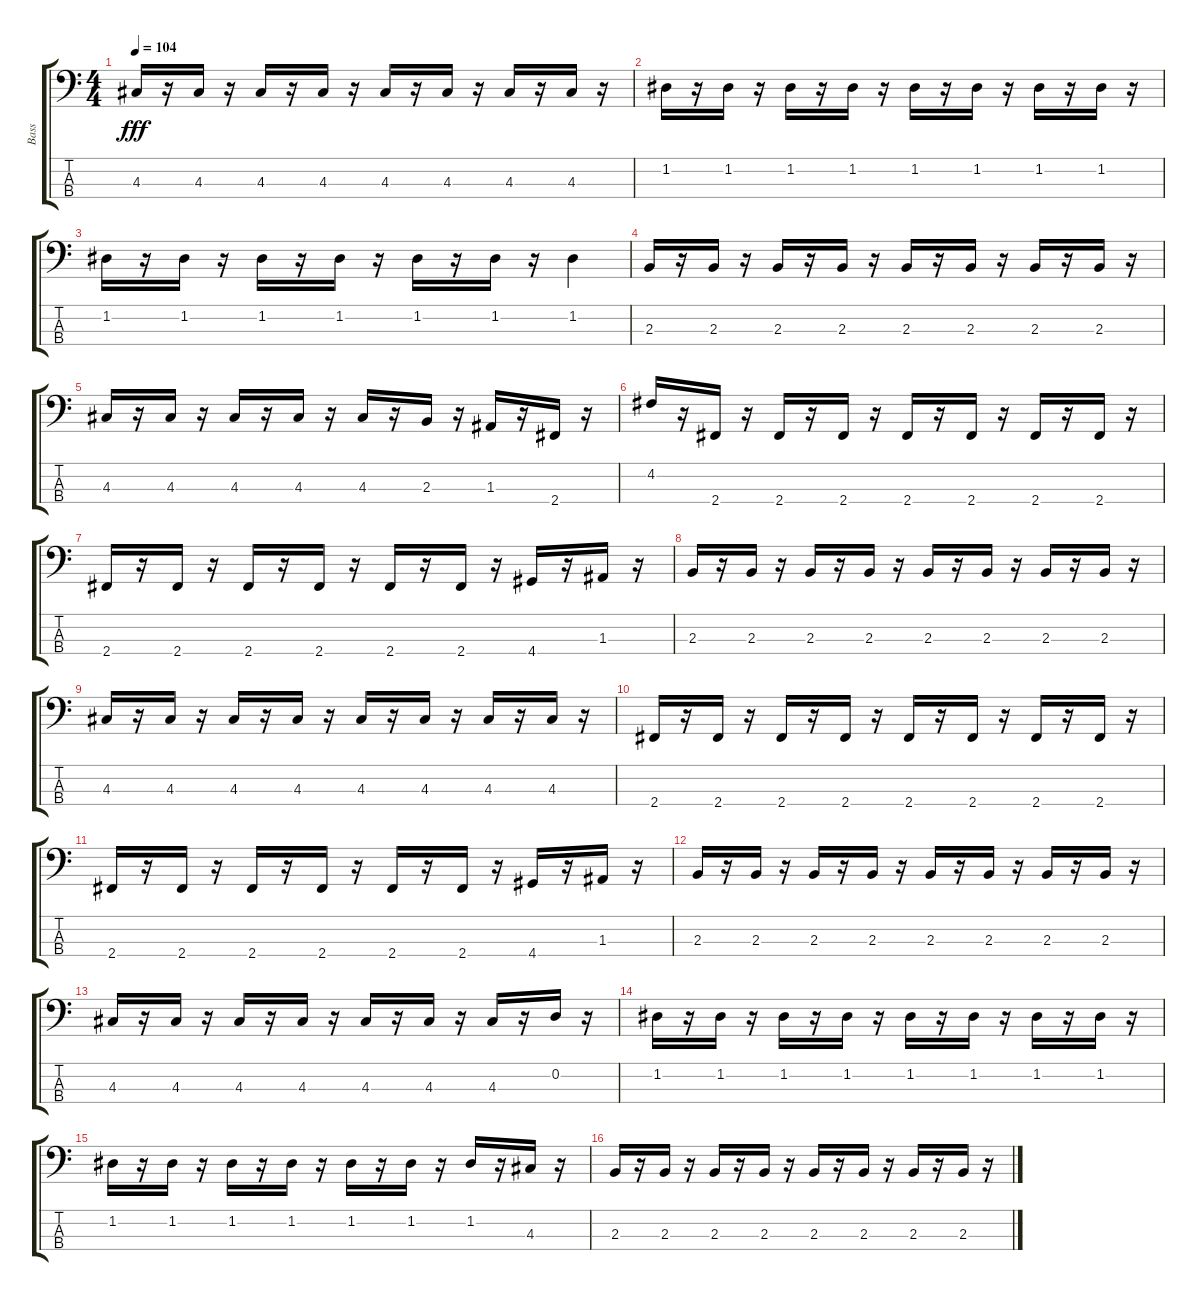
\track ("Bass" "Bass") {instrument electricbasspick}
\staff {score tabs}
\tuning (G2 D2 A1 E1) {hide}
\ts (4 4)
\tempo 104
\clef f4
\ks c
4.3.16{dy fff} r.16 4.3.16 r.16 4.3.16 r.16 4.3.16 r.16 4.3.16 r.16 4.3.16 r.16 4.3.16 r.16 4.3.16 r.16 |
1.2.16 r.16 1.2.16 r.16 1.2.16 r.16 1.2.16 r.16 1.2.16 r.16 1.2.16 r.16 1.2.16 r.16 1.2.16 r.16 |
1.2.16 r.16 1.2.16 r.16 1.2.16 r.16 1.2.16 r.16 1.2.16 r.16 1.2.16 r.16 1.2.4 |
2.3.16 r.16 2.3.16 r.16 2.3.16 r.16 2.3.16 r.16 2.3.16 r.16 2.3.16 r.16 2.3.16 r.16 2.3.16 r.16 |
4.3.16 r.16 4.3.16 r.16 4.3.16 r.16 4.3.16 r.16 4.3.16 r.16 2.3.16 r.16 1.3.16 r.16 2.4.16 r.16 |
4.2.16 r.16 2.4.16 r.16 2.4.16 r.16 2.4.16 r.16 2.4.16 r.16 2.4.16 r.16 2.4.16 r.16 2.4.16 r.16 |
2.4.16 r.16 2.4.16 r.16 2.4.16 r.16 2.4.16 r.16 2.4.16 r.16 2.4.16 r.16 4.4.16 r.16 1.3.16 r.16 |
2.3.16 r.16 2.3.16 r.16 2.3.16 r.16 2.3.16 r.16 2.3.16 r.16 2.3.16 r.16 2.3.16 r.16 2.3.16 r.16 |
4.3.16 r.16 4.3.16 r.16 4.3.16 r.16 4.3.16 r.16 4.3.16 r.16 4.3.16 r.16 4.3.16 r.16 4.3.16 r.16 |
2.4.16 r.16 2.4.16 r.16 2.4.16 r.16 2.4.16 r.16 2.4.16 r.16 2.4.16 r.16 2.4.16 r.16 2.4.16 r.16 |
2.4.16 r.16 2.4.16 r.16 2.4.16 r.16 2.4.16 r.16 2.4.16 r.16 2.4.16 r.16 4.4.16 r.16 1.3.16 r.16 |
2.3.16 r.16 2.3.16 r.16 2.3.16 r.16 2.3.16 r.16 2.3.16 r.16 2.3.16 r.16 2.3.16 r.16 2.3.16 r.16 |
4.3.16 r.16 4.3.16 r.16 4.3.16 r.16 4.3.16 r.16 4.3.16 r.16 4.3.16 r.16 4.3.16 r.16 0.2.16 r.16 |
1.2.16 r.16 1.2.16 r.16 1.2.16 r.16 1.2.16 r.16 1.2.16 r.16 1.2.16 r.16 1.2.16 r.16 1.2.16 r.16 |
1.2.16 r.16 1.2.16 r.16 1.2.16 r.16 1.2.16 r.16 1.2.16 r.16 1.2.16 r.16 1.2.16 r.16 4.3.16 r.16 |
2.3.16 r.16 2.3.16 r.16 2.3.16 r.16 2.3.16 r.16 2.3.16 r.16 2.3.16 r.16 2.3.16 r.16 2.3.16 r.16
